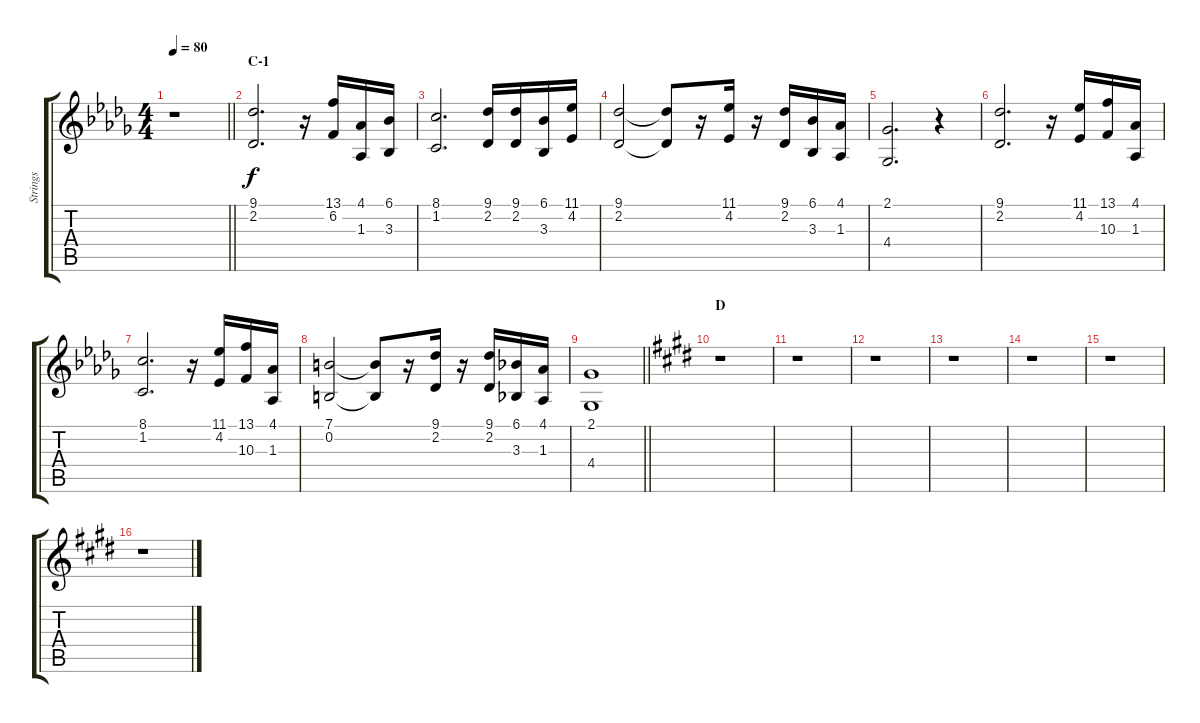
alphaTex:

\track ("Strings" "Strings") {instrument stringensemble1}
\staff {score tabs}
\tuning (E4 B3 G3 D3 A2 E2) {hide}
\ts (4 4)
\tempo 80
\clef g2
\barLineRight lightlight
\ks db
r.1{dy f} |
\section ("" "C-1")
(9.1 2.2).2{d} r.16 (13.1 6.2).16 (4.1 1.3).16 (6.1 3.3).16 |
(8.1 1.2).2{d} (9.1 2.2).16 (9.1 2.2).16 (6.1 3.3).16 (11.1 4.2).16 |
(9.1 2.2).2 (9.1{t} 2.2{t}).8 r.16 (11.1 4.2).16 r.16 (9.1 2.2).16 (6.1 3.3).16 (4.1 1.3).16 |
(2.1 4.4).2{d} r.4 |
(9.1 2.2).2{d} r.16 (11.1 4.2).16 (13.1 10.3).16 (4.1 1.3).16 |
(8.1 1.2).2{d} r.16 (11.1 4.2).16 (13.1 10.3).16 (4.1 1.3).16 |
(7.1 0.2).2 (7.1{t} 0.2{t}).8 r.16 (9.1 2.2).16 r.16 (9.1 2.2).16 (6.1 3.3).16 (4.1 1.3).16 |
\barLineRight lightlight
(2.1 4.4).1 |
\section ("" "D")
\ks e
r.1 |
r.1 |
r.1 |
r.1 |
r.1 |
r.1 |
r.1
